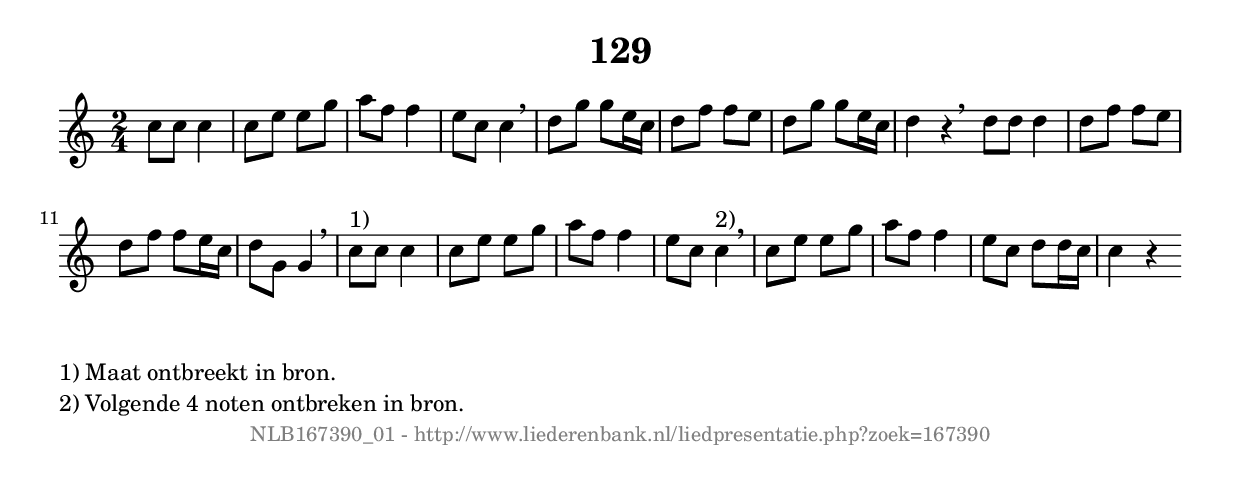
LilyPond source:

%
% produced by wce2krn 1.64 (7 June 2014)
%
\version"2.16"
#(append! paper-alist '(("long" . (cons (* 210 mm) (* 2000 mm)))))
#(set-default-paper-size "long")
sb = {\breathe}
mBreak = {\breathe }
bBreak = {\breathe }
x = {\once\override NoteHead #'style = #'cross }
gl=\glissando
itime={\override Staff.TimeSignature #'stencil = ##f }
ficta = {\once\set suggestAccidentals = ##t}
fine = {\once\override Score.RehearsalMark #'self-alignment-X = #1 \mark \markup {\italic{Fine}}}
dc = {\once\override Score.RehearsalMark #'self-alignment-X = #1 \mark \markup {\italic{D.C.}}}
dcf = {\once\override Score.RehearsalMark #'self-alignment-X = #1 \mark \markup {\italic{D.C. al Fine}}}
dcc = {\once\override Score.RehearsalMark #'self-alignment-X = #1 \mark \markup {\italic{D.C. al Coda}}}
ds = {\once\override Score.RehearsalMark #'self-alignment-X = #1 \mark \markup {\italic{D.S.}}}
dsf = {\once\override Score.RehearsalMark #'self-alignment-X = #1 \mark \markup {\italic{D.S. al Fine}}}
dsc = {\once\override Score.RehearsalMark #'self-alignment-X = #1 \mark \markup {\italic{D.S. al Coda}}}
pv = {\set Score.repeatCommands = #'((volta "1"))}
sv = {\set Score.repeatCommands = #'((volta "2"))}
tv = {\set Score.repeatCommands = #'((volta "3"))}
qv = {\set Score.repeatCommands = #'((volta "4"))}
xv = {\set Score.repeatCommands = #'((volta #f))}
\header{ tagline = ""
title = "129"
}
\score {{
\key c \major
\relative g'
{
\set melismaBusyProperties = #'()
\time 2/4
\tempo 4=120
\override Score.MetronomeMark #'transparent = ##t
\override Score.RehearsalMark #'break-visibility = #(vector #t #t #f)
c8 c c4 c8 e e g a f f4 e8 c c4 \sb d8 g g e16 c d8 f f e d g g e16 c d4 r \bar ":|:" \bBreak
d8 d d4 d8 f f e d f f e16 c d8 g, g4 \sb c8^"1)" c c4 c8 e e g a f f4 e8 c c4^"2)" \sb c8 e e g a f f4 e8 c d d16 c c4 r \bar ":|"
 }}
 \midi { }
 \layout {
            indent = 0.0\cm
}
}
\markup { \wordwrap-string #" 
1) Maat ontbreekt in bron.

2) Volgende 4 noten ontbreken in bron.
"}
\markup { \vspace #0 } \markup { \with-color #grey \fill-line { \center-column { \smaller "NLB167390_01 - http://www.liederenbank.nl/liedpresentatie.php?zoek=167390" } } }
